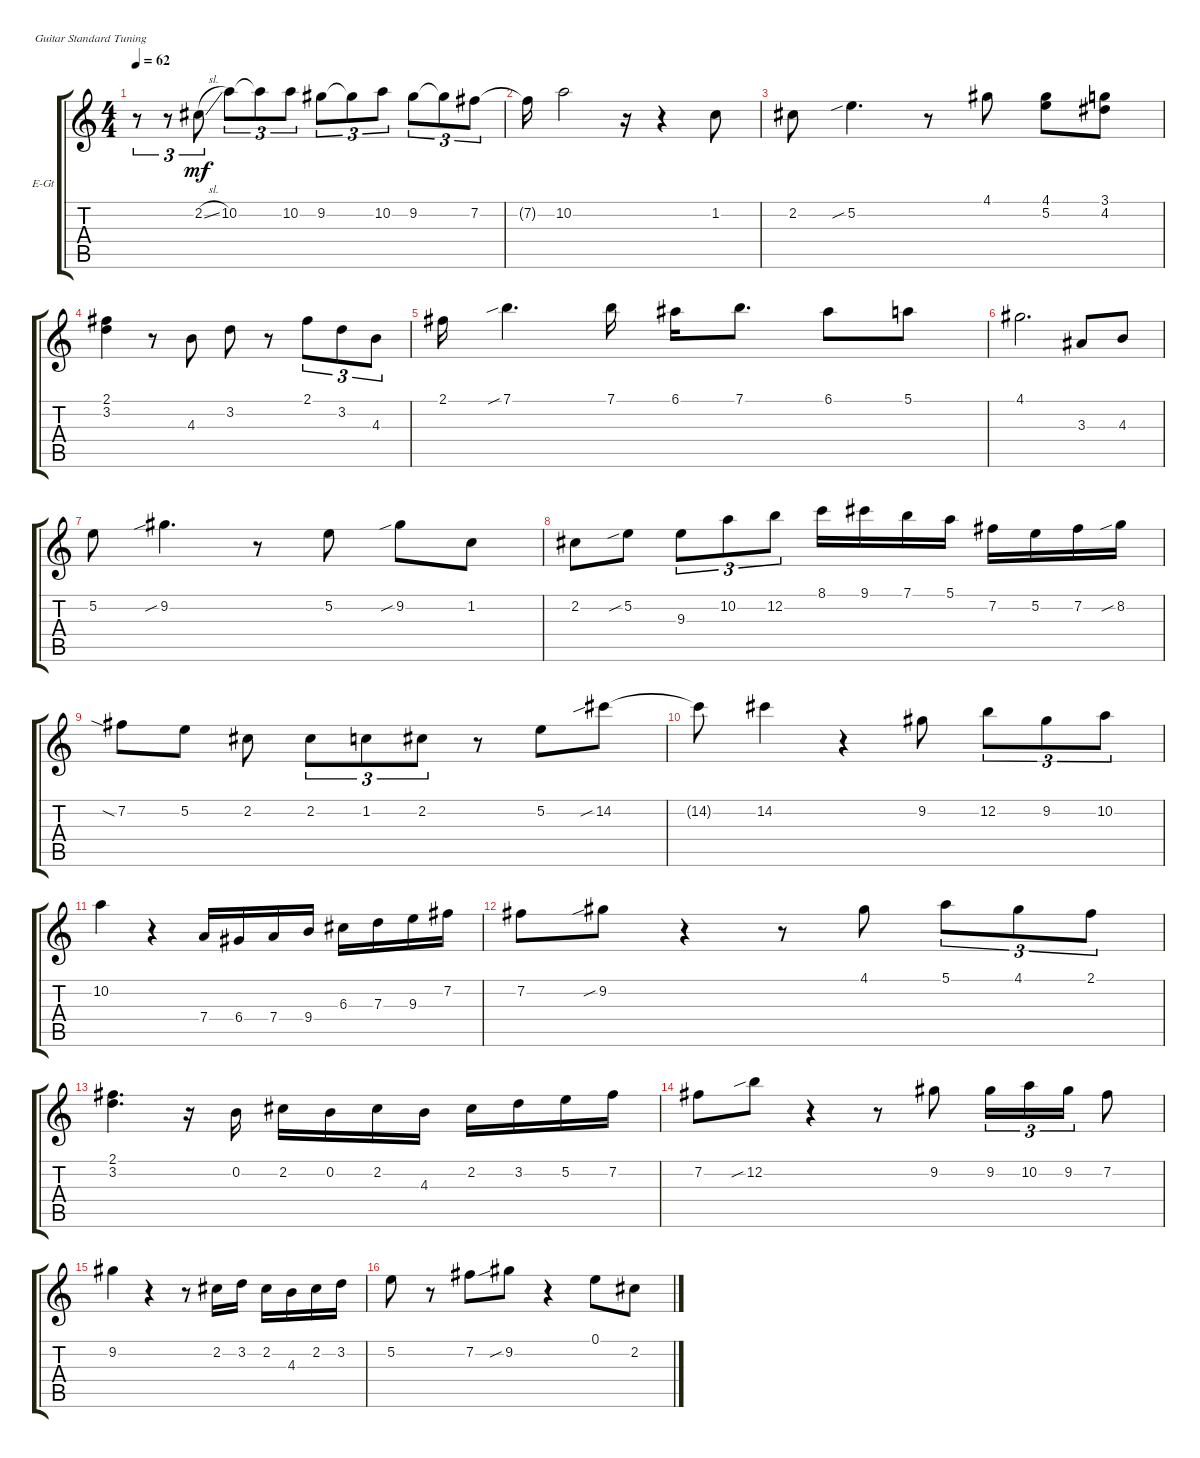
\defaultSystemsLayout 4
\bracketExtendMode groupsimilarinstruments
\firstSystemTrackNameOrientation horizontal
\otherSystemsTrackNameOrientation horizontal
\track ("Electric Guitar" "E-Gt") {instrument electricguitarclean}
\staff {score tabs}
\tuning (E4 B3 G3 D3 A2 E2)
\ts (4 4)
\tempo 62
\clef g2
\ks c
r.8{tu (3 2) dy mf instrument electricguitarclean} r.8{tu (3 2)} 2.2{sl}.8{tu (3 2)} 10.2.8{tu (3 2)} 10.2{t}.8{tu (3 2)} 10.2.8{tu (3 2)} 9.2.8{tu (3 2)} 9.2{t}.8{tu (3 2)} 10.2.8{tu (3 2)} 9.2.8{tu (3 2)} 9.2{t}.8{tu (3 2)} 7.2.8{tu (3 2)} |
7.2{t}.16 10.2.2 r.16 r.4 1.2.8 |
2.2.8 5.2{sib}.4{d} r.8 4.1.8 (5.2 4.1).8 (4.2 3.1).8 |
(3.2 2.1).4 r.8 4.3.8 3.2.8 r.8 2.1.8{tu (3 2)} 3.2.8{tu (3 2)} 4.3.8{tu (3 2)} |
2.1.16 7.1{sib}.4{d} 7.1.16 6.1.16 7.1.8{d} 6.1.8 5.1.8 |
4.1.2{d} 3.3.8 4.3.8 |
5.2.8 9.2{sib}.4{d} r.8 5.2.8 9.2{sib}.8 1.2.8 |
2.2.8 5.2{sib}.8 9.3.8{tu (3 2)} 10.2.8{tu (3 2)} 12.2.8{tu (3 2)} 8.1.16 9.1.16 7.1.16 5.1.16 7.2.16 5.2.16 7.2.16 8.2{sib}.16 |
7.2{sia}.8 5.2.8 2.2.8 2.2.8{tu (3 2)} 1.2.8{tu (3 2)} 2.2.8{tu (3 2)} r.8 5.2.8 14.2{sib}.8 |
14.2{t}.8 14.2.4 r.4 9.2.8 12.2.8{tu (3 2)} 9.2.8{tu (3 2)} 10.2.8{tu (3 2)} |
10.2.4 r.4 7.4.16 6.4.16 7.4.16 9.4.16 6.3.16 7.3.16 9.3.16 7.2.16 |
7.2.8 9.2{sib}.8 r.4 r.8 4.1.8 5.1.8{tu (3 2)} 4.1.8{tu (3 2)} 2.1.8{tu (3 2)} |
(3.2 2.1).4{d} r.16 0.2.16 2.2.16 0.2.16 2.2.16 4.3.16 2.2.16 3.2.16 5.2.16 7.2.16 |
7.2.8 12.2{sib}.8 r.4 r.8 9.2.8 9.2.16{tu (3 2)} 10.2.16{tu (3 2)} 9.2.16{tu (3 2)} 7.2.8 |
9.2.4 r.4 r.8 2.2.16 3.2.16 2.2.16 4.3.16 2.2.16 3.2.16 |
5.2.8 r.8 7.2.8 9.2{sib}.8 r.4 0.1.8 2.2.8
